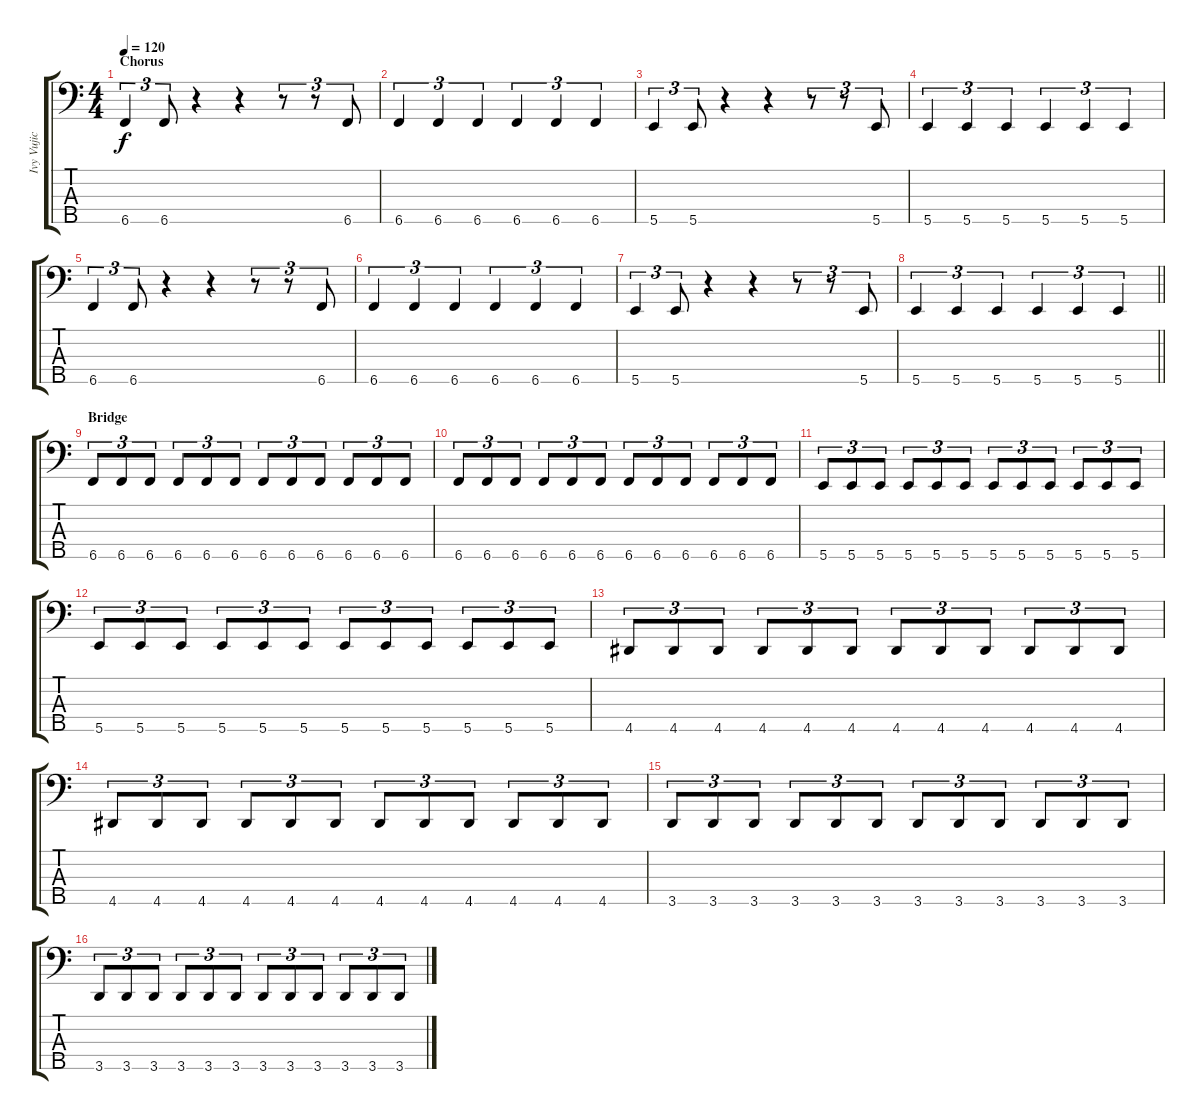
\track ("Ivy Vujic" "Ivy Vujic") {instrument electricbassfinger}
\staff {score tabs}
\tuning (G2 D2 A1 E1 B0) {hide}
\ts (4 4)
\section ("" "Chorus")
\tempo 120
\clef f4
\ks c
6.5.4{tu (3 2) dy f} 6.5.8{tu (3 2)} r.4 r.4 r.8{tu (3 2)} r.8{tu (3 2)} 6.5.8{tu (3 2)} |
6.5.4{tu (3 2)} 6.5.4{tu (3 2)} 6.5.4{tu (3 2)} 6.5.4{tu (3 2)} 6.5.4{tu (3 2)} 6.5.4{tu (3 2)} |
5.5.4{tu (3 2)} 5.5.8{tu (3 2)} r.4 r.4 r.8{tu (3 2)} r.8{tu (3 2)} 5.5.8{tu (3 2)} |
5.5.4{tu (3 2)} 5.5.4{tu (3 2)} 5.5.4{tu (3 2)} 5.5.4{tu (3 2)} 5.5.4{tu (3 2)} 5.5.4{tu (3 2)} |
6.5.4{tu (3 2)} 6.5.8{tu (3 2)} r.4 r.4 r.8{tu (3 2)} r.8{tu (3 2)} 6.5.8{tu (3 2)} |
6.5.4{tu (3 2)} 6.5.4{tu (3 2)} 6.5.4{tu (3 2)} 6.5.4{tu (3 2)} 6.5.4{tu (3 2)} 6.5.4{tu (3 2)} |
5.5.4{tu (3 2)} 5.5.8{tu (3 2)} r.4 r.4 r.8{tu (3 2)} r.8{tu (3 2)} 5.5.8{tu (3 2)} |
\barLineRight lightlight
5.5.4{tu (3 2)} 5.5.4{tu (3 2)} 5.5.4{tu (3 2)} 5.5.4{tu (3 2)} 5.5.4{tu (3 2)} 5.5.4{tu (3 2)} |
\section ("" "Bridge")
6.5.8{tu (3 2)} 6.5.8{tu (3 2)} 6.5.8{tu (3 2)} 6.5.8{tu (3 2)} 6.5.8{tu (3 2)} 6.5.8{tu (3 2)} 6.5.8{tu (3 2)} 6.5.8{tu (3 2)} 6.5.8{tu (3 2)} 6.5.8{tu (3 2)} 6.5.8{tu (3 2)} 6.5.8{tu (3 2)} |
6.5.8{tu (3 2)} 6.5.8{tu (3 2)} 6.5.8{tu (3 2)} 6.5.8{tu (3 2)} 6.5.8{tu (3 2)} 6.5.8{tu (3 2)} 6.5.8{tu (3 2)} 6.5.8{tu (3 2)} 6.5.8{tu (3 2)} 6.5.8{tu (3 2)} 6.5.8{tu (3 2)} 6.5.8{tu (3 2)} |
5.5.8{tu (3 2)} 5.5.8{tu (3 2)} 5.5.8{tu (3 2)} 5.5.8{tu (3 2)} 5.5.8{tu (3 2)} 5.5.8{tu (3 2)} 5.5.8{tu (3 2)} 5.5.8{tu (3 2)} 5.5.8{tu (3 2)} 5.5.8{tu (3 2)} 5.5.8{tu (3 2)} 5.5.8{tu (3 2)} |
5.5.8{tu (3 2)} 5.5.8{tu (3 2)} 5.5.8{tu (3 2)} 5.5.8{tu (3 2)} 5.5.8{tu (3 2)} 5.5.8{tu (3 2)} 5.5.8{tu (3 2)} 5.5.8{tu (3 2)} 5.5.8{tu (3 2)} 5.5.8{tu (3 2)} 5.5.8{tu (3 2)} 5.5.8{tu (3 2)} |
4.5.8{tu (3 2)} 4.5.8{tu (3 2)} 4.5.8{tu (3 2)} 4.5.8{tu (3 2)} 4.5.8{tu (3 2)} 4.5.8{tu (3 2)} 4.5.8{tu (3 2)} 4.5.8{tu (3 2)} 4.5.8{tu (3 2)} 4.5.8{tu (3 2)} 4.5.8{tu (3 2)} 4.5.8{tu (3 2)} |
4.5.8{tu (3 2)} 4.5.8{tu (3 2)} 4.5.8{tu (3 2)} 4.5.8{tu (3 2)} 4.5.8{tu (3 2)} 4.5.8{tu (3 2)} 4.5.8{tu (3 2)} 4.5.8{tu (3 2)} 4.5.8{tu (3 2)} 4.5.8{tu (3 2)} 4.5.8{tu (3 2)} 4.5.8{tu (3 2)} |
3.5.8{tu (3 2)} 3.5.8{tu (3 2)} 3.5.8{tu (3 2)} 3.5.8{tu (3 2)} 3.5.8{tu (3 2)} 3.5.8{tu (3 2)} 3.5.8{tu (3 2)} 3.5.8{tu (3 2)} 3.5.8{tu (3 2)} 3.5.8{tu (3 2)} 3.5.8{tu (3 2)} 3.5.8{tu (3 2)} |
3.5.8{tu (3 2)} 3.5.8{tu (3 2)} 3.5.8{tu (3 2)} 3.5.8{tu (3 2)} 3.5.8{tu (3 2)} 3.5.8{tu (3 2)} 3.5.8{tu (3 2)} 3.5.8{tu (3 2)} 3.5.8{tu (3 2)} 3.5.8{tu (3 2)} 3.5.8{tu (3 2)} 3.5.8{tu (3 2)}
